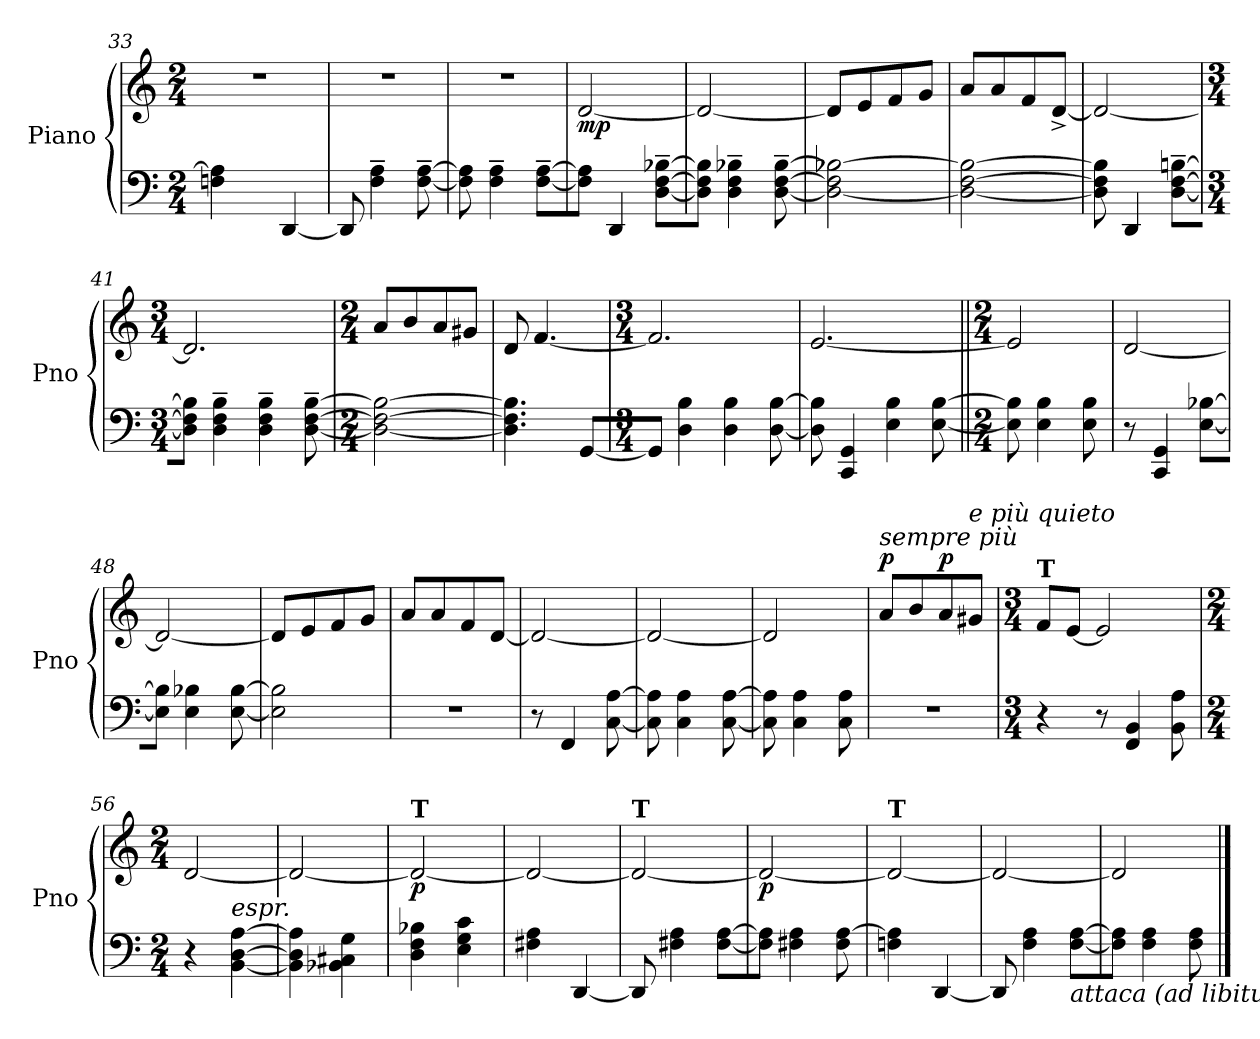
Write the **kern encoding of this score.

**kern	**kern	**dynam
*part1	*part1	*part1
*staff2	*staff1	*staff1/2
*I"Piano	*	*
*I'Pno	*	*
*clefF4	*clefG2	*
*k[]	*k[]	*
*M2/4	*M2/4	*
=33	=33	=33
*^	*	*
4Fn\ 4A\]	16ryy	2r	.
.	16ryy	.	.
.	8ryy	.	.
[4DD/	4ryy	.	.
*v	*v	*	*
!!LO:PB:g=z
=34	=34	=34
8DD/]	2r	.
4F\~ 4A\~	.	.
[8F\~ [8A\~	.	.
=35	=35	=35
8F\] 8A\]	2r	.
4F\~ 4A\~	.	.
[8F\~ [8A\~L	.	.
=36	=36	=36
!	!	!LO:DY:b
8F\] 8A\]J	[2d/	mp
4DD/	.	.
[8D\~ [8F\~ [8B-X\~L	.	.
=37	=37	=37
8D\] 8F\] 8B-\]J	2d/_	.
4D\~ 4F\~ 4B-X\~	.	.
[8D\~ [8F\~ [8B-\~	.	.
=38	=38	=38
*^	*	*
2D\_ 2F\] 2B-X\_	8ryy	8d/L]	.
.	8ryy	8e/	.
.	4ryy	8f/	.
.	.	8g/J	.
*v	*v	*	*
=39	=39	=39
2D\_ [2F\ 2B-\_	8a/L	.
.	8a/	.
.	8f/	.
.	[8d^/J	.
!!LO:LB:g=z
=40	=40	=40
8D\] 8F\] 8B-\]	2d/_	.
4DD/	.	.
[8D\~ [8F\~ [8Bn\~L	.	.
=41	=41	=41
*M3/4	*M3/4	*
8D\] 8F\] 8B\]J	2.d/]	.
4D\~ 4F\~ 4B\~	.	.
4D\~ 4F\~ 4B\~	.	.
[8D\~ [8F\~ [8B\~	.	.
=42	=42	=42
*M2/4	*M2/4	*
2D\_ 2F\_ 2B\_	8a/L	.
.	8b/	.
.	8a/	.
.	8g#X/J	.
=43	=43	=43
4.D\] 4.F\] 4.B\]	8d/	.
.	[4.f/	.
[8GG/L	.	.
=44	=44	=44
*M3/4	*M3/4	*
8GG/J]	2.f/]	.
4D\ 4B\	.	.
4D\ 4B\	.	.
[8D\ [8B\	.	.
=45	=45	=45
8D\] 8B\]	[2.e/	.
4CC/ 4GG/	.	.
4E\ 4B\	.	.
[8E\ [8B\	.	.
!!LO:LB:g=z
=46||	=46||	=46||
*M2/4	*M2/4	*
8E\] 8B\]	2e/]	.
4E\ 4B\	.	.
8E\ 8B\	.	.
=47	=47	=47
!	!	!LO:DY:b
!	!	!LO:DY:n=1:b
8r	[2d/	other-dynamics p
4CC/ 4GG/	.	.
[8E\ [8B-X\L	.	.
=48	=48	=48
8E\] 8B-\]J	2d/_	.
4E\ 4B-X\	.	.
[8E\ [8B-\	.	.
=49	=49	=49
2E\] 2B-\]	8d/L]	.
.	8e/	.
.	8f/	.
.	8g/J	.
=50	=50	=50
2r	8a/L	.
.	8a/	.
.	8f/	.
.	[8d/J	.
=51	=51	=51
8r	2d/_	.
4FF/	.	.
[8C\ [8A\	.	.
!!LO:LB:g=z
=52	=52	=52
8C\] 8A\]	2d/_	.
4C\ 4A\	.	.
[8C\ [8A\	.	.
=53	=53	=53
8C\] 8A\]	2d/]	.
4C\ 4A\	.	.
8C\ 8A\	.	.
=54	=54	=54
!	!LO:TX:a:i:t=sempre più	!
!	!	!LO:DY:a
2r	8a/L	p
.	8b/	.
!	!	!LO:DY:a
.	8a/	p
!	!LO:TX:a:i:t=e più quieto	!
.	8g#X/J	.
=55	=55	=55
*M3/4	*M3/4	*
!	!LO:TX:a:B:t=T	!
4r	8f/L	.
.	[8e/J	.
8r	2e/]	.
4FF/ 4BB/	.	.
8BB\ 8A\	.	.
=56	=56	=56
*M2/4	*M2/4	*
4r	[2d/	.
!LO:TX:a:i:t=espr.	!	!
[4BB\ [4D\ [4A\	.	.
=57	=57	=57
4BB\] 4D\] 4A\]	2d/_	.
4BB-X\ 4C#X\ 4G\	.	.
!!LO:LB:g=z
=58	=58	=58
!	!LO:TX:a:B:t=T	!
!	!	!LO:DY:b
4D\ 4F\ 4B-X\	2d/_	p
4E\ 4G\ 4c\	.	.
=59	=59	=59
4F#X\ 4A\	2d/_	.
[4DD/	.	.
=60	=60	=60
!	!LO:TX:a:B:t=T	!
8DD/]	2d/_	.
4F#X\ 4A\	.	.
[8F#\ [8A\L	.	.
=61	=61	=61
!	!	!LO:DY:b
8F#\] 8A\]J	2d/_	p
4F#X\ 4A\	.	.
8F#\ [8A\	.	.
=62	=62	=62
!	!LO:TX:a:B:t=T	!
4Fn\ 4A\]	2d/_	.
[4DD/	.	.
=63	=63	=63
8DD/]	2d/_	.
4F\ 4A\	.	.
!LO:TX:b:i:t=attaca (ad libitum)	!	!
[8F\ [8A\L	.	.
=64	=64	=64
8F\] 8A\]J	2d/]	.
4F\ 4A\	.	.
8F\ 8A\	.	.
==	==	==
*-	*-	*-
